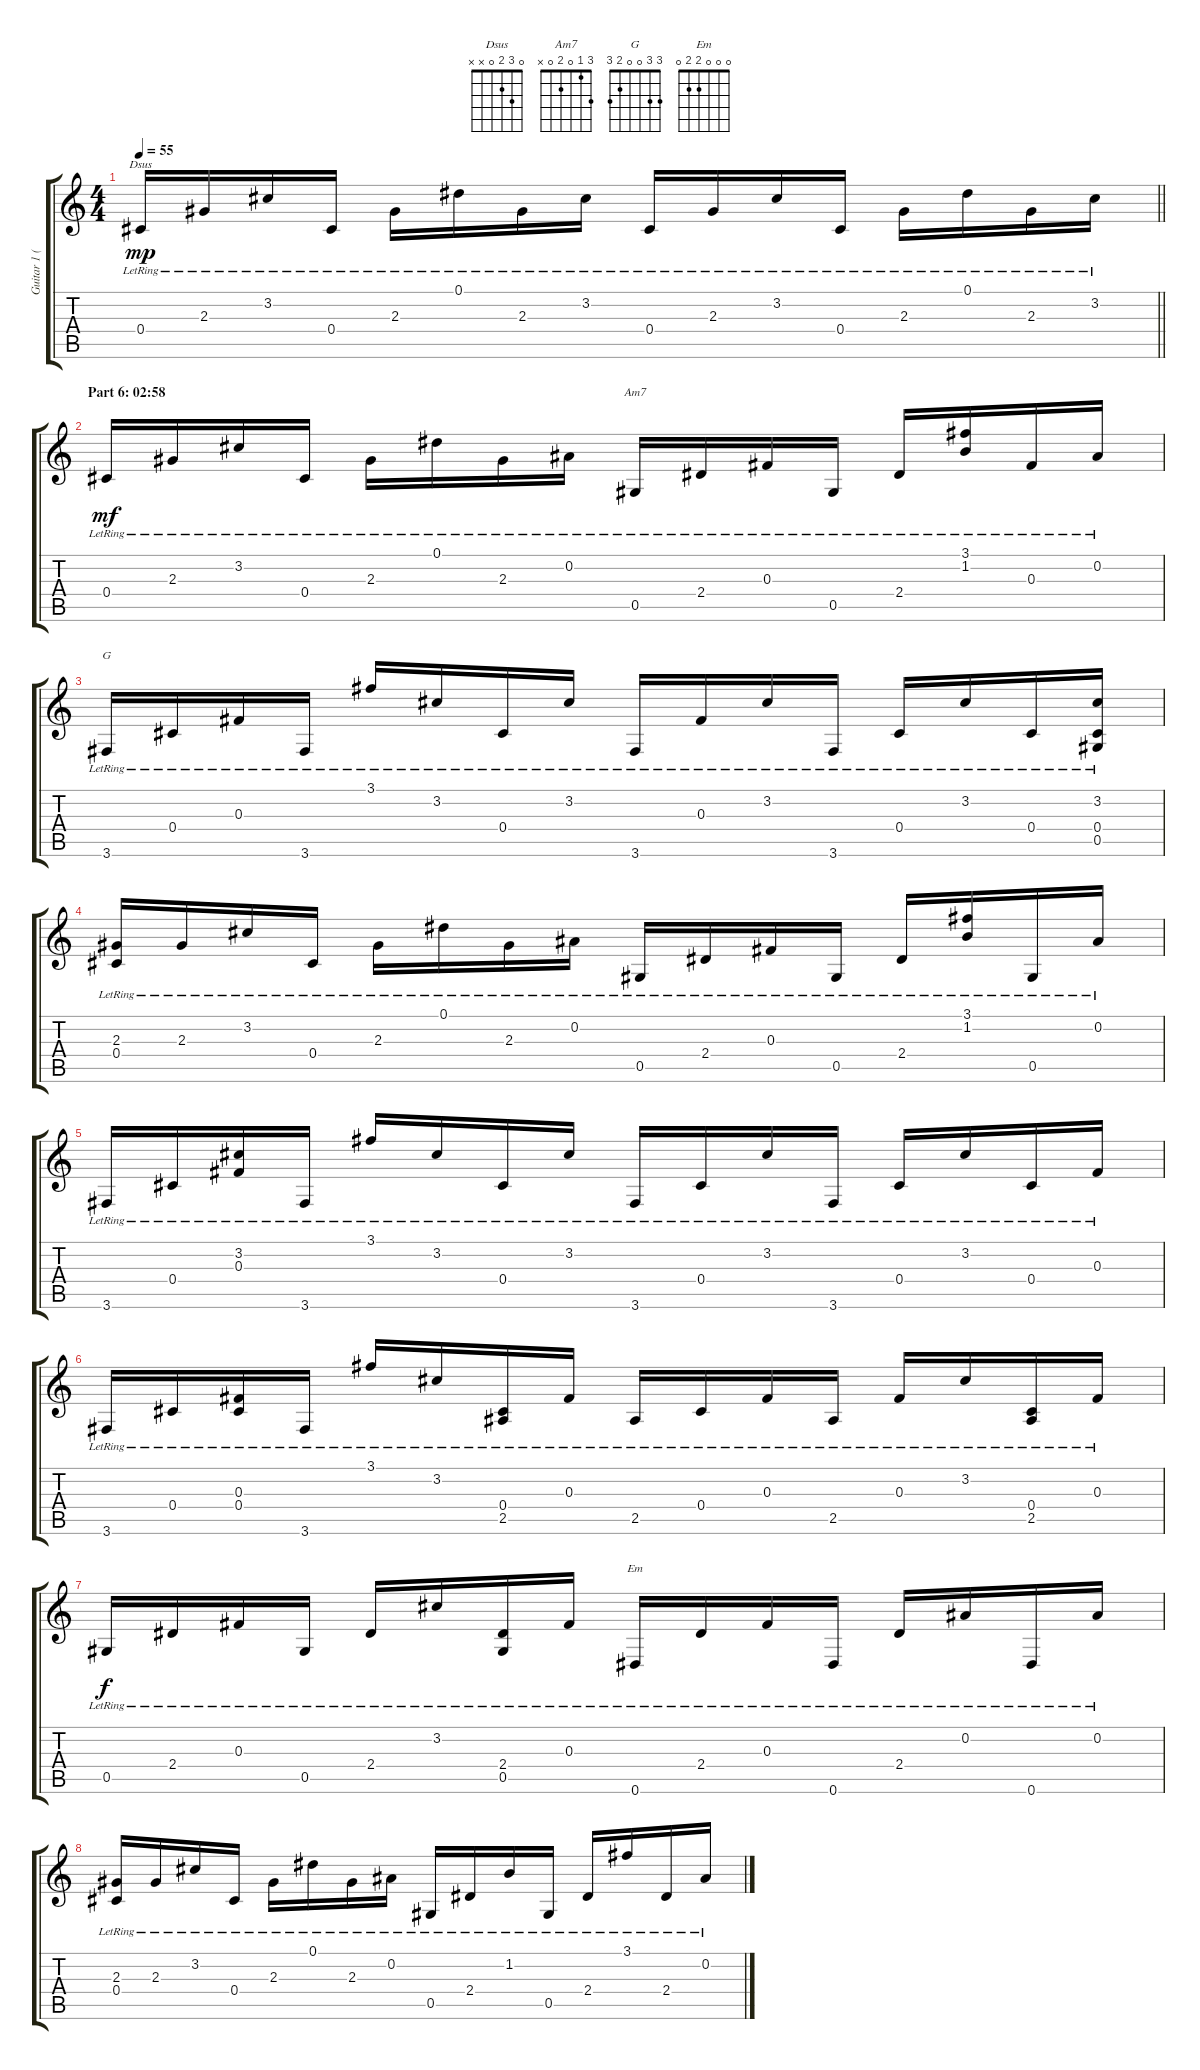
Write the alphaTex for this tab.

\track ("Guitar 1 (Nylon Fingerstyle)" "Guitar 1 (") {instrument acousticguitarnylon}
\staff {score tabs}
\tuning (Eb4 Bb3 Gb3 Db3 Ab2 Eb2) {hide}
\chord ("Dsus" 0 3 2 0 x x)
\chord ("Am7" 3 1 0 2 0 x)
\chord ("G" 3 3 0 0 2 3)
\chord ("Em" 0 0 0 2 2 0)
\ts (4 4)
\tempo 55
\clef g2
\barLineRight lightlight
\ks c
0.4{lr}.16{ch "Dsus" dy mp} 2.3{lr}.16 3.2{lr}.16 0.4{lr}.16 2.3{lr}.16 0.1{lr}.16 2.3{lr}.16 3.2{lr}.16 0.4{lr}.16 2.3{lr}.16 3.2{lr}.16 0.4{lr}.16 2.3{lr}.16 0.1{lr}.16 2.3{lr}.16 3.2{lr}.16 |
\section ("" "Part 6: 02:58")
0.4{lr}.16{dy mf} 2.3{lr}.16 3.2{lr}.16 0.4{lr}.16 2.3{lr}.16 0.1{lr}.16 2.3{lr}.16 0.2{lr}.16 0.5{lr}.16{ch "Am7"} 2.4{lr}.16 0.3{lr}.16 0.5{lr}.16 2.4{lr}.16 (3.1{lr} 1.2{lr}).16 0.3{lr}.16 0.2{lr}.16 |
3.6{lr}.16{ch "G"} 0.4{lr}.16 0.3{lr}.16 3.6{lr}.16 3.1{lr}.16 3.2{lr}.16 0.4{lr}.16 3.2{lr}.16 3.6{lr}.16 0.3{lr}.16 3.2{lr}.16 3.6{lr}.16 0.4{lr}.16 3.2{lr}.16 0.4{lr}.16 (3.2{lr} 0.4{lr} 0.5{lr}).16 |
(2.3{lr} 0.4{lr}).16 2.3{lr}.16 3.2{lr}.16 0.4{lr}.16 2.3{lr}.16 0.1{lr}.16 2.3{lr}.16 0.2{lr}.16 0.5{lr}.16 2.4{lr}.16 0.3{lr}.16 0.5{lr}.16 2.4{lr}.16 (3.1{lr} 1.2{lr}).16 0.5{lr}.16 0.2{lr}.16 |
3.6{lr}.16 0.4{lr}.16 (3.2{lr} 0.3{lr}).16 3.6{lr}.16 3.1{lr}.16 3.2{lr}.16 0.4{lr}.16 3.2{lr}.16 3.6{lr}.16 0.4{lr}.16 3.2{lr}.16 3.6{lr}.16 0.4{lr}.16 3.2{lr}.16 0.4{lr}.16 0.3{lr}.16 |
3.6{lr}.16 0.4{lr}.16 (0.3{lr} 0.4{lr}).16 3.6{lr}.16 3.1{lr}.16 3.2{lr}.16 (0.4{lr} 2.5{lr}).16 0.3{lr}.16 2.5{lr}.16 0.4{lr}.16 0.3{lr}.16 2.5{lr}.16 0.3{lr}.16 3.2{lr}.16 (0.4{lr} 2.5{lr}).16 0.3{lr}.16 |
0.5{lr}.16{dy f} 2.4{lr}.16 0.3{lr}.16 0.5{lr}.16 2.4{lr}.16 3.2{lr}.16 (2.4{lr} 0.5{lr}).16 0.3{lr}.16 0.6{lr}.16{ch "Em"} 2.4{lr}.16 0.3{lr}.16 0.6{lr}.16 2.4{lr}.16 0.2{lr}.16 0.6{lr}.16 0.2{lr}.16 |
(2.3{lr} 0.4{lr}).16 2.3{lr}.16 3.2{lr}.16 0.4{lr}.16 2.3{lr}.16 0.1{lr}.16 2.3{lr}.16 0.2{lr}.16 0.5{lr}.16 2.4{lr}.16 1.2{lr}.16 0.5{lr}.16 2.4{lr}.16 3.1{lr}.16 2.4{lr}.16 0.2{lr}.16
